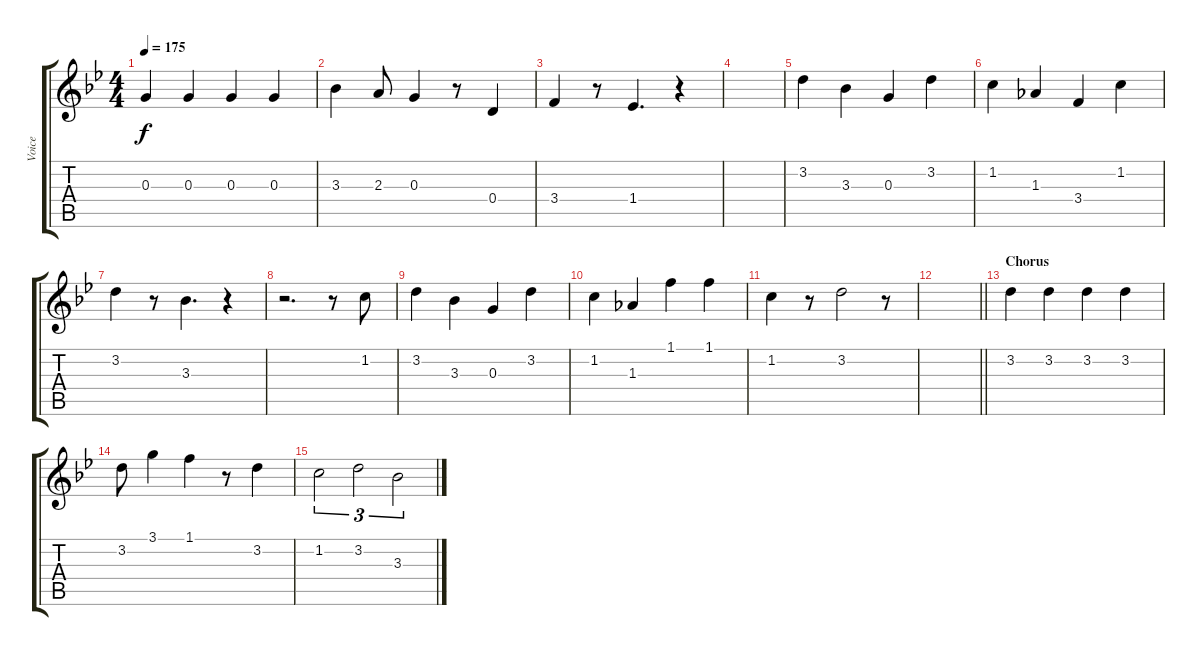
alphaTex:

\track ("Voice" "Voice") {instrument tenorsax}
\staff {score tabs}
\tuning (E5 B4 G4 D4 A3 E3) {hide}
\ts (4 4)
\tempo 175
\clef g2
\ks bb
0.3.4{dy f} 0.3.4 0.3.4 0.3.4 |
3.3.4 2.3.8 0.3.4 r.8 0.4.4 |
3.4.4 r.8 1.4.4{d} r.4 |
|
3.2.4 3.3.4 0.3.4 3.2.4 |
1.2.4 1.3.4 3.4.4 1.2.4 |
3.2.4 r.8 3.3.4{d} r.4 |
r.2{d} r.8 1.2.8 |
3.2.4 3.3.4 0.3.4 3.2.4 |
1.2.4 1.3.4 1.1.4 1.1.4 |
1.2.4 r.8 3.2.2 r.8 |
\barLineRight lightlight
|
\section ("" "Chorus")
3.2.4 3.2.4 3.2.4 3.2.4 |
3.2.8 3.1.4 1.1.4 r.8 3.2.4 |
1.2.2{tu (3 2)} 3.2.2{tu (3 2)} 3.3.2{tu (3 2)}
